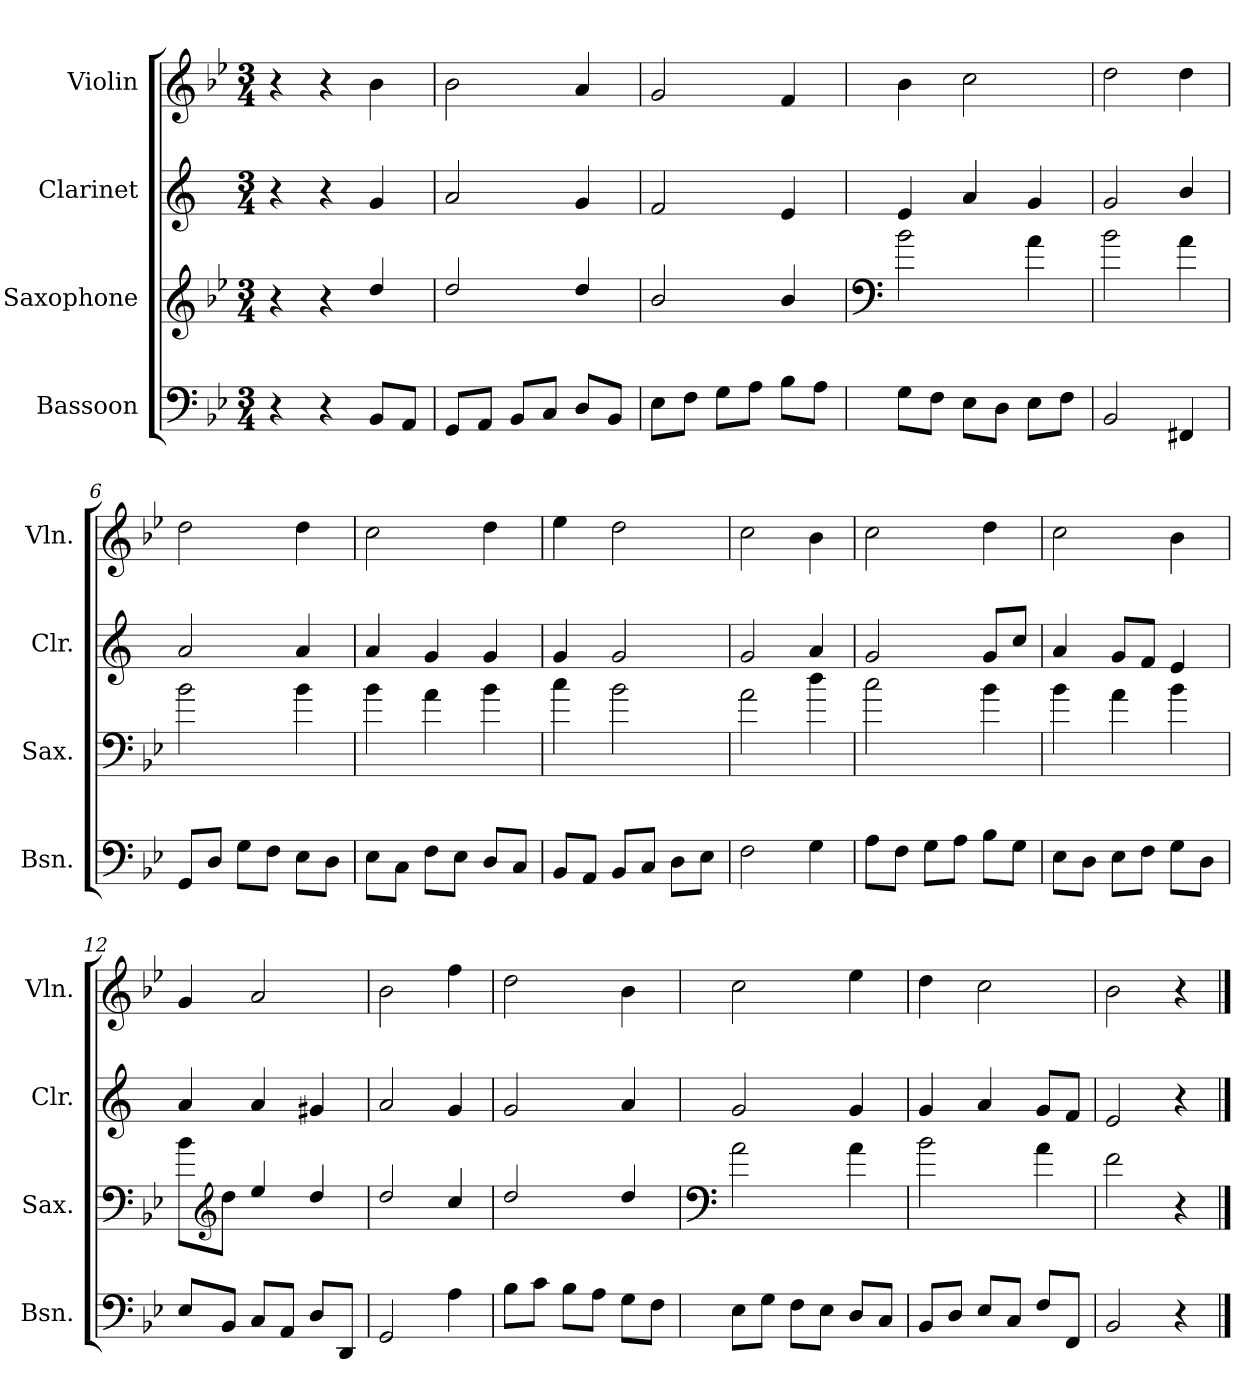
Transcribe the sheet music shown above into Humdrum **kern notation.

**kern	**kern	**kern	**kern
*part4	*part3	*part2	*part1
*staff4	*staff3	*staff2	*staff1
*I"Bassoon	*I"Saxophone	*I"Clarinet	*I"Violin
*I'Bsn.	*I'Sax.	*I'Clr.	*I'Vln.
*clefF4	*clefG2	*clefG2	*clefG2
*	*ITrd8c14	*ITrd1c2	*
*k[b-e-]	*k[b-e-]	*k[b-e-]	*k[b-e-]
*M3/4	*M3/4	*M3/4	*M3/4
*MM96	*MM96	*MM96	*MM96
=1	=1	=1	=1
4r	4r	4r	4r
4r	4r	4r	4r
8BB-/L	4d/	4f/	4b-\
8AA/J	.	.	.
=2	=2	=2	=2
8GG/L	2d/	2g/	2b-\
8AA/J	.	.	.
8BB-/L	.	.	.
8C/J	.	.	.
8D/L	4d/	4f/	4a/
8BB-/J	.	.	.
=3	=3	=3	=3
8E-\L	2B-/	2e-/	2g/
8F\J	.	.	.
8G\L	.	.	.
8A\J	.	.	.
8B-\L	4B-/	4d/	4f/
8A\J	.	.	.
=4	=4	=4	=4
*	*clefF4	*	*
8G\L	2B-\	4d/	4b-\
8F\J	.	.	.
8E-\L	.	4g/	2cc\
8D\J	.	.	.
8E-\L	4A\	4f/	.
8F\J	.	.	.
=5	=5	=5	=5
2BB-/	2B-\	2f/	2dd\
4FF#X/	4A\	4a/	4dd\
=6	=6	=6	=6
8GG/L	2B-\	2g/	2dd\
8D/J	.	.	.
8G\L	.	.	.
8F\J	.	.	.
8E-\L	4B-\	4g/	4dd\
8D\J	.	.	.
=7	=7	=7	=7
8E-\L	4B-\	4g/	2cc\
8C\J	.	.	.
8F\L	4A\	4f/	.
8E-\J	.	.	.
8D/L	4B-\	4f/	4dd\
8C/J	.	.	.
!!LO:LB:g=z
=8	=8	=8	=8
8BB-/L	4c\	4f/	4ee-\
8AA/J	.	.	.
8BB-/L	2B-\	2f/	2dd\
8C/J	.	.	.
8D\L	.	.	.
8E-\J	.	.	.
=9	=9	=9	=9
2F\	2A\	2f/	2cc\
4G\	4d\	4g/	4b-\
=10	=10	=10	=10
8A\L	2c\	2f/	2cc\
8F\J	.	.	.
8G\L	.	.	.
8A\J	.	.	.
8B-\L	4B-\	8f/L	4dd\
8G\J	.	8b-/J	.
=11	=11	=11	=11
8E-\L	4B-\	4g/	2cc\
8D\J	.	.	.
8E-\L	4A\	8f/L	.
8F\J	.	8e-/J	.
8G\L	4B-\	4d/	4b-\
8D\J	.	.	.
=12	=12	=12	=12
8E-/L	8B-\L	4g/	4g/
*	*clefG2	*	*
8BB-/J	8d\J	.	.
8C/L	4e-/	4g/	2a/
8AA/J	.	.	.
8D/L	4d/	4f#X/	.
8DD/J	.	.	.
=13	=13	=13	=13
2GG/	2d/	2g/	2b-\
4A\	4c/	4f/	4ff\
=14	=14	=14	=14
8B-\L	2d/	2f/	2dd\
8c\J	.	.	.
8B-\L	.	.	.
8A\J	.	.	.
8G\L	4d/	4g/	4b-\
8F\J	.	.	.
!!LO:LB:g=z
=15	=15	=15	=15
*	*clefF4	*	*
8E-\L	2A\	2f/	2cc\
8G\J	.	.	.
8F\L	.	.	.
8E-\J	.	.	.
8D/L	4A\	4f/	4ee-\
8C/J	.	.	.
=16	=16	=16	=16
8BB-/L	2B-\	4f/	4dd\
8D/J	.	.	.
8E-/L	.	4g/	2cc\
8C/J	.	.	.
8F/L	4A\	8f/L	.
8FF/J	.	8e-/J	.
=17	=17	=17	=17
2BB-/	2F\	2d/	2b-\
4r	4r	4r	4r
==	==	==	==
*-	*-	*-	*-
